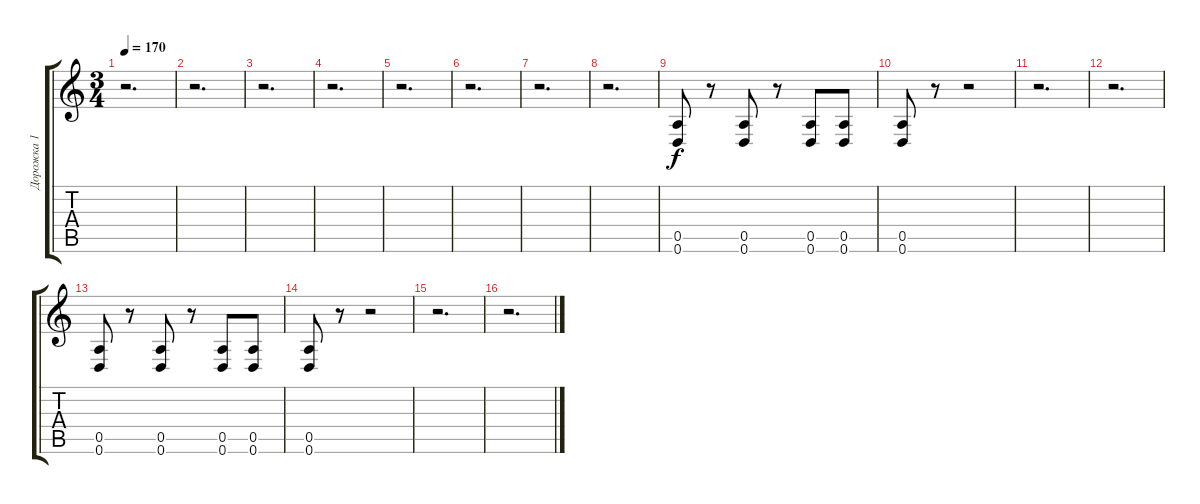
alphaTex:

\track ("Дорожка 1" "Дорожка 1") {instrument overdrivenguitar}
\staff {score tabs}
\tuning (E4 B3 G3 D3 A2 D2) {hide}
\ts (3 4)
\tempo 170
\clef g2
\ks c
r.2{d dy f} |
r.2{d} |
r.2{d} |
r.2{d} |
r.2{d} |
r.2{d} |
r.2{d} |
r.2{d} |
(0.5 0.6).8{instrument overdrivenguitar} r.8 (0.5 0.6).8 r.8 (0.5 0.6).8 (0.5 0.6).8 |
(0.5 0.6).8 r.8 r.2 |
r.2{d} |
r.2{d} |
(0.5 0.6).8 r.8 (0.5 0.6).8 r.8 (0.5 0.6).8 (0.5 0.6).8 |
(0.5 0.6).8 r.8 r.2 |
r.2{d} |
r.2{d}
